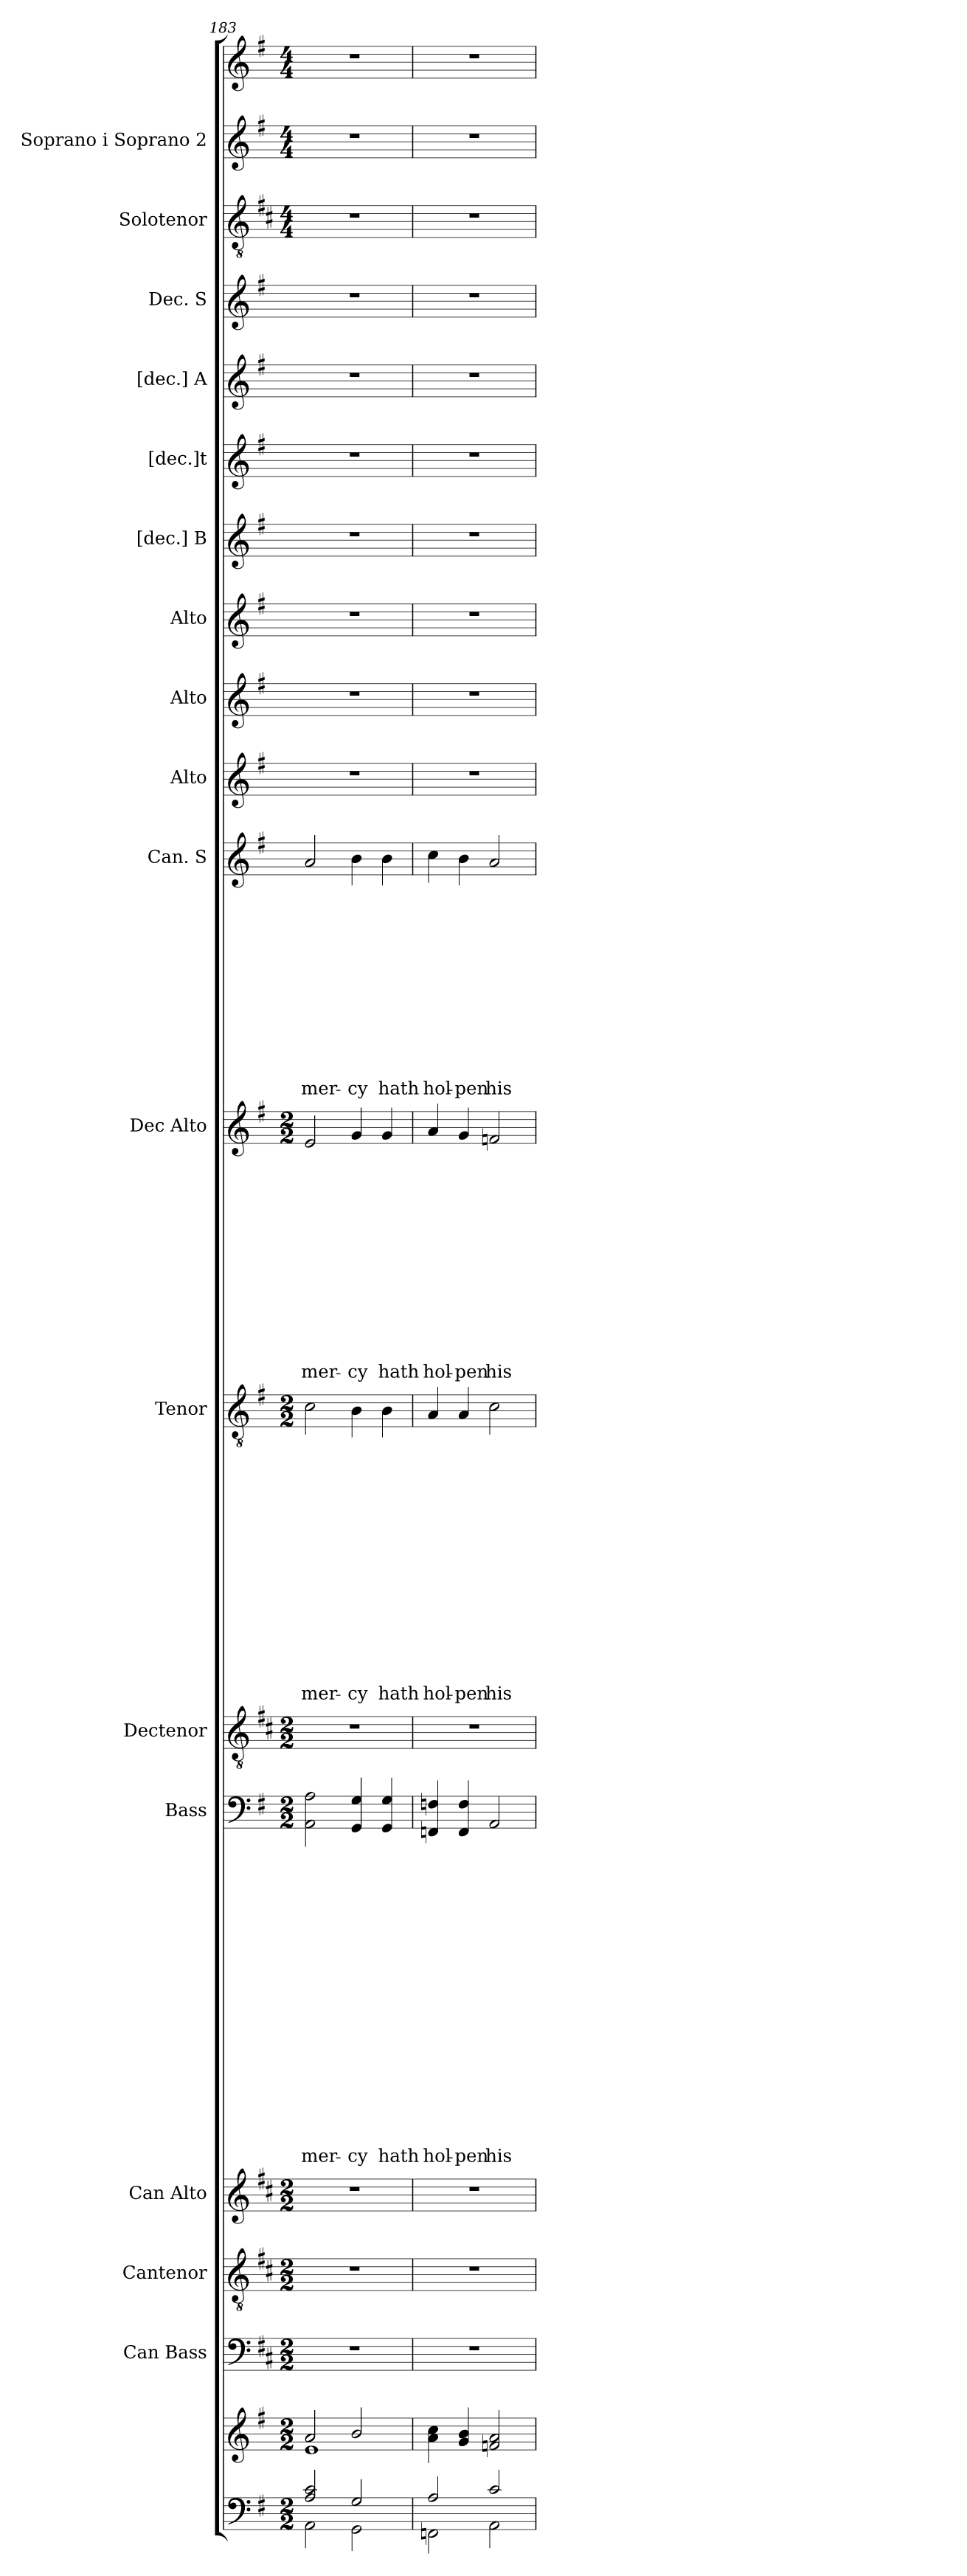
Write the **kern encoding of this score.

**kern	**kern	**kern	**kern	**kern	**kern	**text	**text	**text	**text	**text	**text	**text	**text	**text	**text	**text	**text	**text	**text	**text	**text	**text	**text	**kern	**kern	**text	**text	**text	**text	**text	**text	**text	**text	**text	**text	**text	**text	**text	**text	**text	**kern	**text	**text	**text	**text	**text	**text	**text	**text	**text	**text	**text	**text	**text	**kern	**text	**text	**text	**text	**text	**text	**text	**text	**text	**text	**text	**text	**kern	**kern	**kern	**kern	**kern	**kern	**kern	**kern	**kern	**kern
*part19	*part18	*part17	*part16	*part15	*part14	*part14	*part14	*part14	*part14	*part14	*part14	*part14	*part14	*part14	*part14	*part14	*part14	*part14	*part14	*part14	*part14	*part14	*part14	*part13	*part12	*part12	*part12	*part12	*part12	*part12	*part12	*part12	*part12	*part12	*part12	*part12	*part12	*part12	*part12	*part12	*part11	*part11	*part11	*part11	*part11	*part11	*part11	*part11	*part11	*part11	*part11	*part11	*part11	*part11	*part10	*part10	*part10	*part10	*part10	*part10	*part10	*part10	*part10	*part10	*part10	*part10	*part10	*part9	*part8	*part7	*part6	*part5	*part4	*part3	*part2	*part1	*part1
*staff20	*staff19	*staff18	*staff17	*staff16	*staff15	*staff15	*staff15	*staff15	*staff15	*staff15	*staff15	*staff15	*staff15	*staff15	*staff15	*staff15	*staff15	*staff15	*staff15	*staff15	*staff15	*staff15	*staff15	*staff14	*staff13	*staff13	*staff13	*staff13	*staff13	*staff13	*staff13	*staff13	*staff13	*staff13	*staff13	*staff13	*staff13	*staff13	*staff13	*staff13	*staff12	*staff12	*staff12	*staff12	*staff12	*staff12	*staff12	*staff12	*staff12	*staff12	*staff12	*staff12	*staff12	*staff12	*staff11	*staff11	*staff11	*staff11	*staff11	*staff11	*staff11	*staff11	*staff11	*staff11	*staff11	*staff11	*staff11	*staff10	*staff9	*staff8	*staff7	*staff6	*staff5	*staff4	*staff3	*staff2	*staff1
*	*	*I"Can Bass	*I"Cantenor	*I"Can Alto	*I"Bass	*	*	*	*	*	*	*	*	*	*	*	*	*	*	*	*	*	*	*I"Dectenor	*I"Tenor	*	*	*	*	*	*	*	*	*	*	*	*	*	*	*	*I"Dec Alto	*	*	*	*	*	*	*	*	*	*	*	*	*	*I"Can. S	*	*	*	*	*	*	*	*	*	*	*	*	*I"Alto	*I"Alto	*I"Alto	*I"[dec.] B	*I"[dec.]t	*I"[dec.] A	*I"Dec. S	*I"Solotenor	*I"Soprano i Soprano 2	*
*	*	*	*	*I'Can Alto	*I'Bass	*	*	*	*	*	*	*	*	*	*	*	*	*	*	*	*	*	*	*I'Dectenor	*	*	*	*	*	*	*	*	*	*	*	*	*	*	*	*	*I'Dec Alto	*	*	*	*	*	*	*	*	*	*	*	*	*	*	*	*	*	*	*	*	*	*	*	*	*	*	*	*	*	*	*	*	*	*	*I'Si	*
*clefF4	*clefG2	*clefF4	*clefGv2	*clefG2	*clefF4	*	*	*	*	*	*	*	*	*	*	*	*	*	*	*	*	*	*	*clefGv2	*clefGv2	*	*	*	*	*	*	*	*	*	*	*	*	*	*	*	*clefG2	*	*	*	*	*	*	*	*	*	*	*	*	*	*clefG2	*	*	*	*	*	*	*	*	*	*	*	*	*clefG2	*clefG2	*clefG2	*clefG2	*clefG2	*clefG2	*clefG2	*clefGv2	*clefG2	*clefG2
*k[f#]	*k[f#]	*k[f#c#]	*k[f#c#]	*k[f#c#]	*k[f#]	*	*	*	*	*	*	*	*	*	*	*	*	*	*	*	*	*	*	*k[f#c#]	*k[f#]	*	*	*	*	*	*	*	*	*	*	*	*	*	*	*	*k[f#]	*	*	*	*	*	*	*	*	*	*	*	*	*	*k[f#]	*	*	*	*	*	*	*	*	*	*	*	*	*k[f#]	*k[f#]	*k[f#]	*k[f#]	*k[f#]	*k[f#]	*k[f#]	*k[f#c#]	*k[f#]	*k[f#]
*G:	*G:	*D:	*D:	*D:	*G:	*	*	*	*	*	*	*	*	*	*	*	*	*	*	*	*	*	*	*D:	*G:	*	*	*	*	*	*	*	*	*	*	*	*	*	*	*	*G:	*	*	*	*	*	*	*	*	*	*	*	*	*	*G:	*	*	*	*	*	*	*	*	*	*	*	*	*G:	*G:	*G:	*G:	*G:	*G:	*G:	*D:	*G:	*G:
*M2/2	*M2/2	*M2/2	*M2/2	*M2/2	*M2/2	*	*	*	*	*	*	*	*	*	*	*	*	*	*	*	*	*	*	*M2/2	*M2/2	*	*	*	*	*	*	*	*	*	*	*	*	*	*	*	*M2/2	*	*	*	*	*	*	*	*	*	*	*	*	*	*	*	*	*	*	*	*	*	*	*	*	*	*	*	*	*	*	*	*	*	*M4/4	*M4/4	*M4/4
=183	=183	=183	=183	=183	=183	=183	=183	=183	=183	=183	=183	=183	=183	=183	=183	=183	=183	=183	=183	=183	=183	=183	=183	=183	=183	=183	=183	=183	=183	=183	=183	=183	=183	=183	=183	=183	=183	=183	=183	=183	=183	=183	=183	=183	=183	=183	=183	=183	=183	=183	=183	=183	=183	=183	=183	=183	=183	=183	=183	=183	=183	=183	=183	=183	=183	=183	=183	=183	=183	=183	=183	=183	=183	=183	=183	=183	=183
*^	*^	*	*	*	*	*	*	*	*	*	*	*	*	*	*	*	*	*	*	*	*	*	*	*	*	*	*	*	*	*	*	*	*	*	*	*	*	*	*	*	*	*	*	*	*	*	*	*	*	*	*	*	*	*	*	*	*	*	*	*	*	*	*	*	*	*	*	*	*	*	*	*	*	*	*	*	*
!	!	!	!	!	!	!	!	!	!	!	!	!	!	!	!	!	!	!	!	!	!	!	!	!	!LO:LY:b	!	!	!	!	!	!	!	!	!	!	!	!	!	!	!	!	!LO:LY:b	!	!	!	!	!	!	!	!	!	!	!	!	!	!LO:LY:b	!	!	!	!	!	!	!	!	!	!	!	!	!LO:LY:b	!	!	!	!	!	!	!	!	!	!
2A/ 2c/	2AA\	2a/	1e	1r	1r	1r	2AA\ 2A\	.	.	.	.	.	.	.	.	.	.	.	.	.	.	.	.	.	mer-	1r	2c\	.	.	.	.	.	.	.	.	.	.	.	.	.	.	mer-	2e/	.	.	.	.	.	.	.	.	.	.	.	.	mer-	2a/	.	.	.	.	.	.	.	.	.	.	.	mer-	1r	1r	1r	1r	1r	1r	1r	1r	1r	1r
!	!	!	!	!	!	!	!	!	!	!	!	!	!	!	!	!	!	!	!	!	!	!	!	!	!LO:LY:b	!	!	!	!	!	!	!	!	!	!	!	!	!	!	!	!	!LO:LY:b	!	!	!	!	!	!	!	!	!	!	!	!	!	!LO:LY:b	!	!	!	!	!	!	!	!	!	!	!	!	!LO:LY:b	!	!	!	!	!	!	!	!	!	!
2G/	2GG\	2b/	.	.	.	.	4GG/ 4G/	.	.	.	.	.	.	.	.	.	.	.	.	.	.	.	.	.	-cy	.	4B\	.	.	.	.	.	.	.	.	.	.	.	.	.	.	-cy	4g/	.	.	.	.	.	.	.	.	.	.	.	.	-cy	4b\	.	.	.	.	.	.	.	.	.	.	.	-cy	.	.	.	.	.	.	.	.	.	.
!	!	!	!	!	!	!	!	!	!	!	!	!	!	!	!	!	!	!	!	!	!	!	!	!	!LO:LY:b	!	!	!	!	!	!	!	!	!	!	!	!	!	!	!	!	!LO:LY:b	!	!	!	!	!	!	!	!	!	!	!	!	!	!LO:LY:b	!	!	!	!	!	!	!	!	!	!	!	!	!LO:LY:b	!	!	!	!	!	!	!	!	!	!
.	.	.	.	.	.	.	4GG/ 4G/	.	.	.	.	.	.	.	.	.	.	.	.	.	.	.	.	.	hath	.	4B\	.	.	.	.	.	.	.	.	.	.	.	.	.	.	hath	4g/	.	.	.	.	.	.	.	.	.	.	.	.	hath	4b\	.	.	.	.	.	.	.	.	.	.	.	hath	.	.	.	.	.	.	.	.	.	.
*	*	*v	*v	*	*	*	*	*	*	*	*	*	*	*	*	*	*	*	*	*	*	*	*	*	*	*	*	*	*	*	*	*	*	*	*	*	*	*	*	*	*	*	*	*	*	*	*	*	*	*	*	*	*	*	*	*	*	*	*	*	*	*	*	*	*	*	*	*	*	*	*	*	*	*	*	*	*	*	*
=184	=184	=184	=184	=184	=184	=184	=184	=184	=184	=184	=184	=184	=184	=184	=184	=184	=184	=184	=184	=184	=184	=184	=184	=184	=184	=184	=184	=184	=184	=184	=184	=184	=184	=184	=184	=184	=184	=184	=184	=184	=184	=184	=184	=184	=184	=184	=184	=184	=184	=184	=184	=184	=184	=184	=184	=184	=184	=184	=184	=184	=184	=184	=184	=184	=184	=184	=184	=184	=184	=184	=184	=184	=184	=184	=184	=184	=184	=184
!	!	!	!	!	!	!	!	!	!	!	!	!	!	!	!	!	!	!	!	!	!	!	!	!LO:LY:b	!	!	!	!	!	!	!	!	!	!	!	!	!	!	!	!	!LO:LY:b	!	!	!	!	!	!	!	!	!	!	!	!	!	!LO:LY:b	!	!	!	!	!	!	!	!	!	!	!	!	!LO:LY:b	!	!	!	!	!	!	!	!	!	!
2A/	2FFn\	4a\ 4cc\	1r	1r	1r	4FFn/ 4Fn/	.	.	.	.	.	.	.	.	.	.	.	.	.	.	.	.	.	hol-	1r	4A/	.	.	.	.	.	.	.	.	.	.	.	.	.	.	hol-	4a/	.	.	.	.	.	.	.	.	.	.	.	.	hol-	4cc\	.	.	.	.	.	.	.	.	.	.	.	hol-	1r	1r	1r	1r	1r	1r	1r	1r	1r	1r
!	!	!	!	!	!	!	!	!	!	!	!	!	!	!	!	!	!	!	!	!	!	!	!	!LO:LY:b:rj	!	!	!	!	!	!	!	!	!	!	!	!	!	!	!	!	!LO:LY:b:rj	!	!	!	!	!	!	!	!	!	!	!	!	!	!LO:LY:b:rj	!	!	!	!	!	!	!	!	!	!	!	!	!LO:LY:b:rj	!	!	!	!	!	!	!	!	!	!
.	.	4g/ 4b/	.	.	.	4FF/ 4F/	.	.	.	.	.	.	.	.	.	.	.	.	.	.	.	.	.	-pen	.	4A/	.	.	.	.	.	.	.	.	.	.	.	.	.	.	-pen	4g/	.	.	.	.	.	.	.	.	.	.	.	.	-pen	4b\	.	.	.	.	.	.	.	.	.	.	.	-pen	.	.	.	.	.	.	.	.	.	.
!	!	!	!	!	!	!	!	!	!	!	!	!	!	!	!	!	!	!	!	!	!	!	!	!LO:LY:b	!	!	!	!	!	!	!	!	!	!	!	!	!	!	!	!	!LO:LY:b	!	!	!	!	!	!	!	!	!	!	!	!	!	!LO:LY:b	!	!	!	!	!	!	!	!	!	!	!	!	!LO:LY:b	!	!	!	!	!	!	!	!	!	!
2c/	2AA\	2fn/ 2a/	.	.	.	2AA/	.	.	.	.	.	.	.	.	.	.	.	.	.	.	.	.	.	his	.	2c\	.	.	.	.	.	.	.	.	.	.	.	.	.	.	his	2fn/	.	.	.	.	.	.	.	.	.	.	.	.	his	2a/	.	.	.	.	.	.	.	.	.	.	.	his	.	.	.	.	.	.	.	.	.	.
*v	*v	*	*	*	*	*	*	*	*	*	*	*	*	*	*	*	*	*	*	*	*	*	*	*	*	*	*	*	*	*	*	*	*	*	*	*	*	*	*	*	*	*	*	*	*	*	*	*	*	*	*	*	*	*	*	*	*	*	*	*	*	*	*	*	*	*	*	*	*	*	*	*	*	*	*	*	*	*
=	=	=	=	=	=	=	=	=	=	=	=	=	=	=	=	=	=	=	=	=	=	=	=	=	=	=	=	=	=	=	=	=	=	=	=	=	=	=	=	=	=	=	=	=	=	=	=	=	=	=	=	=	=	=	=	=	=	=	=	=	=	=	=	=	=	=	=	=	=	=	=	=	=	=	=	=	=
*-	*-	*-	*-	*-	*-	*-	*-	*-	*-	*-	*-	*-	*-	*-	*-	*-	*-	*-	*-	*-	*-	*-	*-	*-	*-	*-	*-	*-	*-	*-	*-	*-	*-	*-	*-	*-	*-	*-	*-	*-	*-	*-	*-	*-	*-	*-	*-	*-	*-	*-	*-	*-	*-	*-	*-	*-	*-	*-	*-	*-	*-	*-	*-	*-	*-	*-	*-	*-	*-	*-	*-	*-	*-	*-	*-	*-	*-
